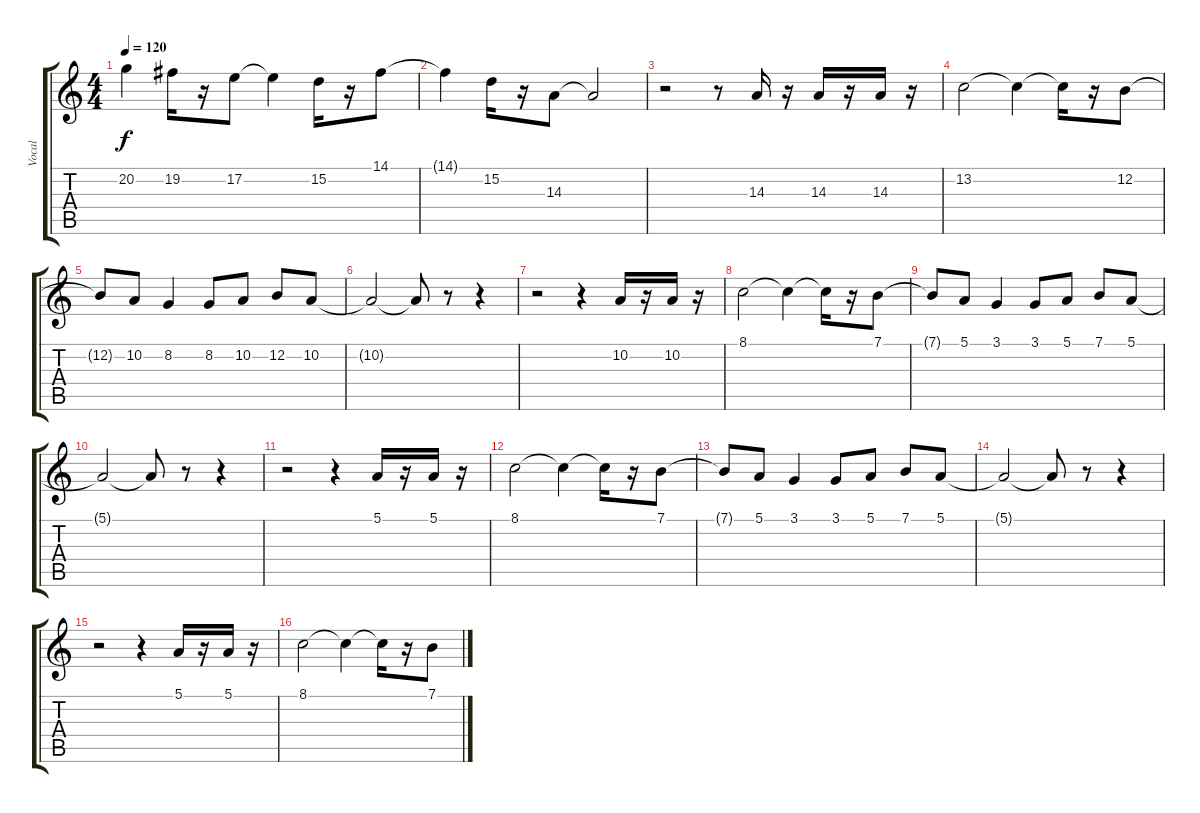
\track ("Vocal" "Vocal") {instrument oboe}
\staff {score tabs}
\tuning (E4 B3 G3 D3 A2 E2) {hide}
\ts (4 4)
\tempo 120
\clef g2
\ks c
20.2{t}.4{dy f} 19.2.16 r.16 17.2.8 17.2{t}.4 15.2.16 r.16 14.1.8 |
14.1{t}.4 15.2.16 r.16 14.3.8 14.3{t}.2 |
r.2 r.8 14.3.16 r.16 14.3.16 r.16 14.3.16 r.16 |
13.2.2 13.2{t}.4 13.2{t}.16 r.16 12.2.8 |
12.2{t}.8 10.2.8 8.2.4 8.2.8 10.2.8 12.2.8 10.2.8 |
10.2{t}.2 10.2{t}.8 r.8 r.4 |
r.2 r.4 10.2.16 r.16 10.2.16 r.16 |
8.1.2 8.1{t}.4 8.1{t}.16 r.16 7.1.8 |
7.1{t}.8 5.1.8 3.1.4 3.1.8 5.1.8 7.1.8 5.1.8 |
5.1{t}.2 5.1{t}.8 r.8 r.4 |
r.2 r.4 5.1.16 r.16 5.1.16 r.16 |
8.1.2 8.1{t}.4 8.1{t}.16 r.16 7.1.8 |
7.1{t}.8 5.1.8 3.1.4 3.1.8 5.1.8 7.1.8 5.1.8 |
5.1{t}.2 5.1{t}.8 r.8 r.4 |
r.2 r.4 5.1.16 r.16 5.1.16 r.16 |
8.1.2 8.1{t}.4 8.1{t}.16 r.16 7.1.8
